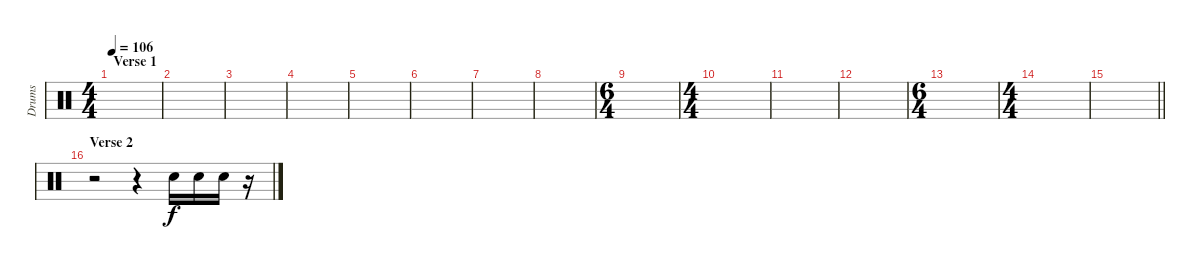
\track ("Drums" "Drums") {instrument percussion}
\staff {score}
\articulation defaults
\ts (4 4)
\section ("" "Verse 1")
\tempo 106
\clef neutral
\ks c
|
|
|
|
|
|
|
|
\ts (6 4)
|
\ts (4 4)
|
|
|
\ts (6 4)
|
\ts (4 4)
|
\barLineRight lightlight
|
\section ("" "Verse 2")
r.2 r.4 "Snare (hit) 2".16 "Snare (hit) 2".16 "Snare (hit) 2".16 r.16
